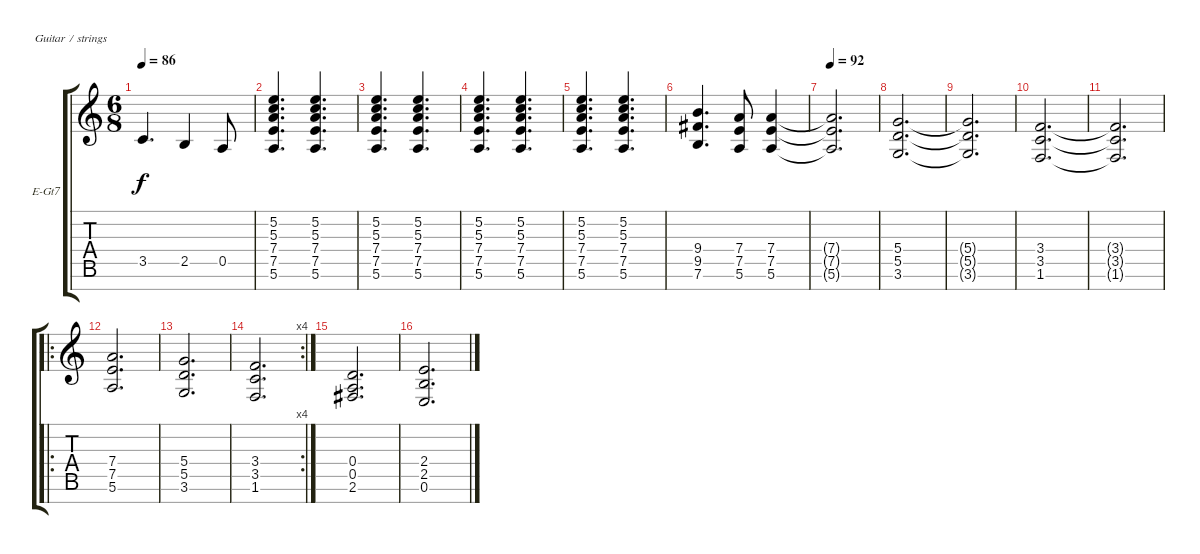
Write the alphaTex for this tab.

\defaultSystemsLayout 4
\bracketExtendMode groupsimilarinstruments
\firstSystemTrackNameOrientation horizontal
\otherSystemsTrackNameOrientation horizontal
\track ("Electric Guitar" "E-Gt7") {instrument overdrivenguitar}
\staff {score tabs}
\tuning (E4 B3 G3 D3 A2 E2 B1)
\ts (6 8)
\tempo 86
\clef g2
\ks c
3.5.4{d dy f} 2.5.4 0.5.8 |
(7.4 5.3 7.5 5.6 5.2).4{d} (5.3 7.4 7.5 5.6 5.2).4{d} |
(7.4 5.3 7.5 5.6 5.2).4{d} (5.3 7.4 7.5 5.6 5.2).4{d} |
(7.4 5.3 7.5 5.6 5.2).4{d} (5.3 7.4 7.5 5.6 5.2).4{d} |
(7.4 5.3 7.5 5.6 5.2).4{d} (5.3 7.4 7.5 5.6 5.2).4{d} |
(7.6 9.5 9.4).4{d} (5.6 7.5 7.4).8 (5.6 7.5 7.4).4 |
\tempo 92
(5.6{t} 7.5{t} 7.4{t}).2{d} |
(3.6 5.5 5.4).2{d} |
(3.6{t} 5.5{t} 5.4{t}).2{d} |
(1.6 3.5 3.4).2{d} |
(1.6{t} 3.5{t} 3.4{t}).2{d} |
\ro
(5.6 7.5 7.4).2{d} |
(3.6 5.5 5.4).2{d} |
\rc 4
(1.6 3.5 3.4).2{d} |
(0.5 0.4 2.6).2{d} |
(0.6 2.5 2.4).2{d}
